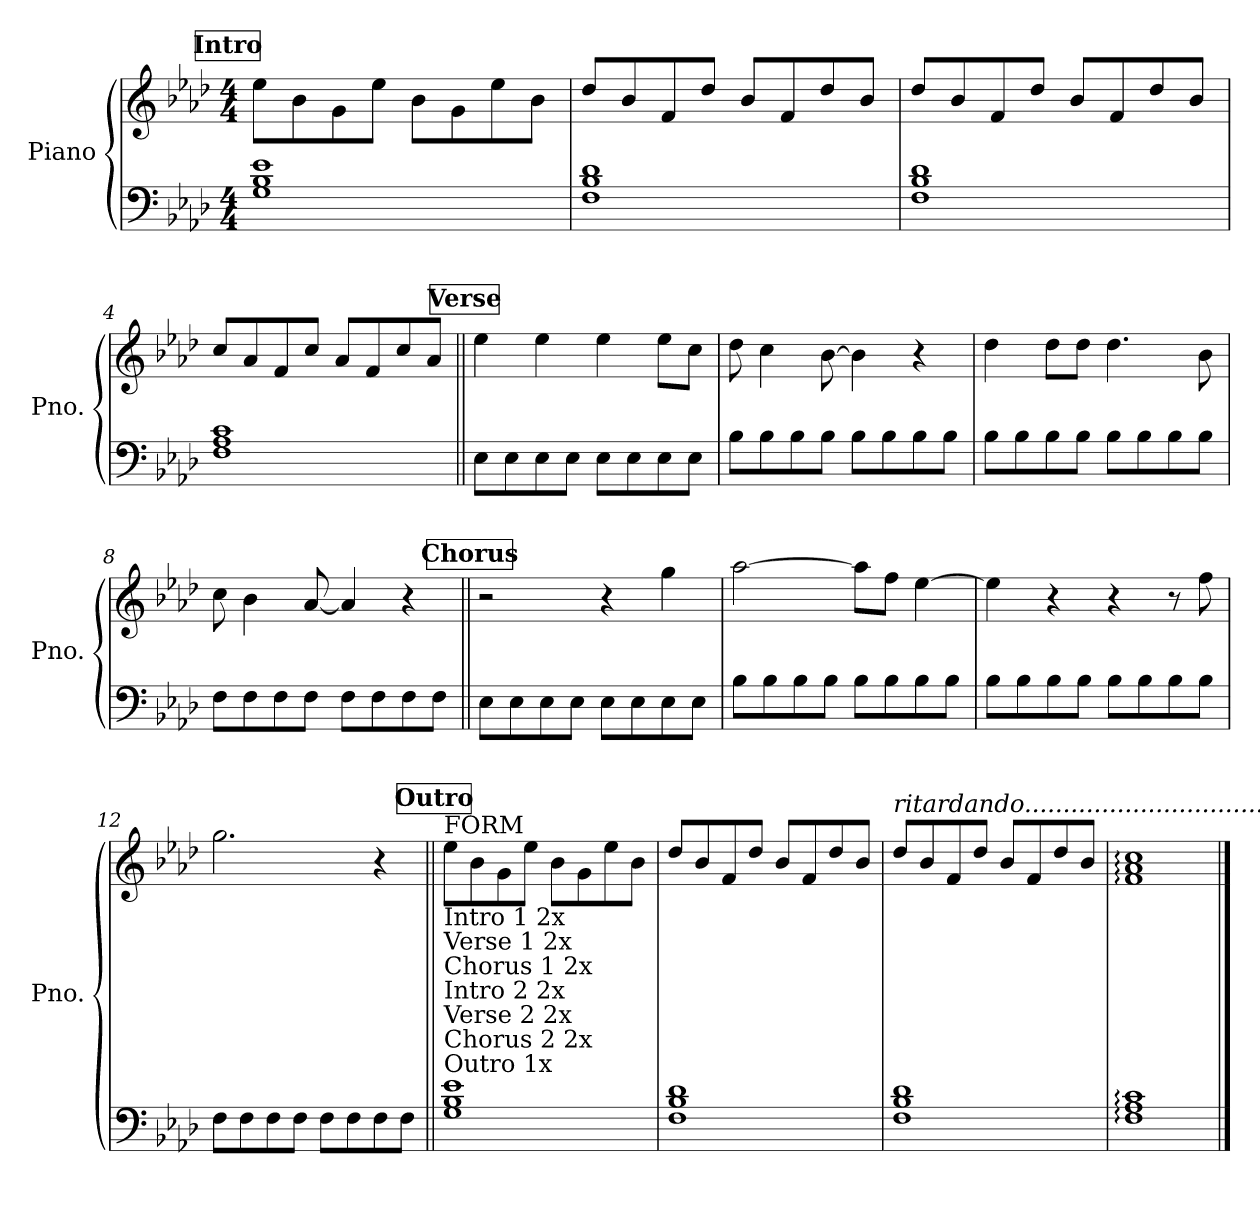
**kern	**kern
*part1	*part1
*staff2	*staff1
*I"Piano	*
*I'Pno.	*
*clefF4	*clefG2
*k[b-e-a-d-]	*k[b-e-a-d-]
*M4/4	*M4/4
!!LO:REH:place=s1:a:B:fs=14:t=Intro
=1	=1
1G 1B- 1e-	8ee-\L
.	8b-\
.	8g\
.	8ee-\J
.	8b-\L
.	8g\
.	8ee-\
.	8b-\J
=2	=2
1F 1B- 1d-	8dd-/L
.	8b-/
.	8f/
.	8dd-/J
.	8b-/L
.	8f/
.	8dd-/
.	8b-/J
=3	=3
1F 1B- 1d-	8dd-/L
.	8b-/
.	8f/
.	8dd-/J
.	8b-/L
.	8f/
.	8dd-/
.	8b-/J
=4	=4
1F 1A- 1c	8cc/L
.	8a-/
.	8f/
.	8cc/J
.	8a-/L
.	8f/
.	8cc/
.	8a-/J
!!LO:LB:g=z
!!LO:REH:place=s1:a:B:fs=14:t=Verse
=5||	=5||
8E-\L	4ee-\
8E-\	.
8E-\	4ee-\
8E-\J	.
8E-\L	4ee-\
8E-\	.
8E-\	8ee-\L
8E-\J	8cc\J
=6	=6
8B-\L	8dd-\
8B-\	4cc\
8B-\	.
8B-\J	[8b-\
8B-\L	4b-\]
8B-\	.
8B-\	4r
8B-\J	.
=7	=7
8B-\L	4dd-\
8B-\	.
8B-\	8dd-\L
8B-\J	8dd-\J
8B-\L	4.dd-\
8B-\	.
8B-\	.
8B-\J	8b-\
=8	=8
8F\L	8cc\
8F\	4b-\
8F\	.
8F\J	[8a-/
8F\L	4a-/]
8F\	.
8F\	4r
8F\J	.
!!LO:LB:g=z
!!LO:REH:place=s1:a:B:fs=14:t=Chorus
=9||	=9||
8E-\L	2r
8E-\	.
8E-\	.
8E-\J	.
8E-\L	4r
8E-\	.
8E-\	4gg\
8E-\J	.
=10	=10
8B-\L	[2aa-\
8B-\	.
8B-\	.
8B-\J	.
8B-\L	8aa-\L]
8B-\	8ff\J
8B-\	[4ee-\
8B-\J	.
=11	=11
8B-\L	4ee-\]
8B-\	.
8B-\	4r
8B-\J	.
8B-\L	4r
8B-\	.
8B-\	8r
8B-\J	8ff\
=12	=12
8F\L	2.gg\
8F\	.
8F\	.
8F\J	.
8F\L	.
8F\	.
8F\	4r
8F\J	.
!!LO:LB:g=z
!!LO:REH:place=s1:a:B:fs=14:t=Outro
=13||	=13||
!	!LO:TX:a:t=FORM
!	!LO:TX:b:t=Intro 1        2x
!	!LO:TX:b:t=Verse 1       2x
!	!LO:TX:b:t=Chorus 1    2x
!	!LO:TX:b:t=Intro 2        2x
!	!LO:TX:b:t=Verse 2       2x
!	!LO:TX:b:t=Chorus 2    2x
!	!LO:TX:b:t=Outro          1x
1G 1B- 1e-	8ee-\L
.	8b-\
.	8g\
.	8ee-\J
.	8b-\L
.	8g\
.	8ee-\
.	8b-\J
=14	=14
1F 1B- 1d-	8dd-/L
.	8b-/
.	8f/
.	8dd-/J
.	8b-/L
.	8f/
.	8dd-/
.	8b-/J
=15	=15
!	!LO:TX:a:i:t=ritardando....................................
1F 1B- 1d-	8dd-/L
.	8b-/
.	8f/
.	8dd-/J
.	8b-/L
.	8f/
.	8dd-/
.	8b-/J
=16	=16
1F: 1A-: 1c:	1f: 1a-: 1cc:
==	==
*-	*-
